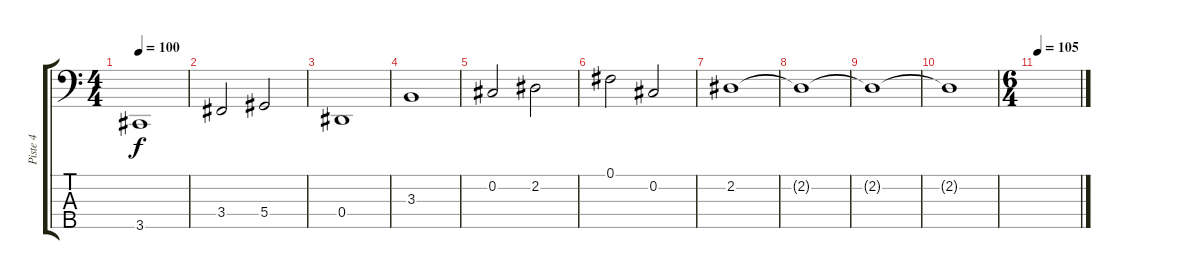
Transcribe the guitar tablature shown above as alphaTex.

\track ("Piste 4" "Piste 4") {instrument electricbassfinger}
\staff {score tabs}
\tuning (Gb2 Db2 Ab1 Eb1 Bb0) {hide}
\ts (4 4)
\tempo 100
\clef f4
\ks c
3.5.1{dy f} |
3.4.2 5.4.2 |
0.4.1 |
3.3.1 |
0.2.2 2.2.2 |
0.1.2 0.2.2 |
2.2.1 |
2.2{t}.1 |
2.2{t}.1 |
2.2{t}.1 |
\ts (6 4)
\tempo 105
